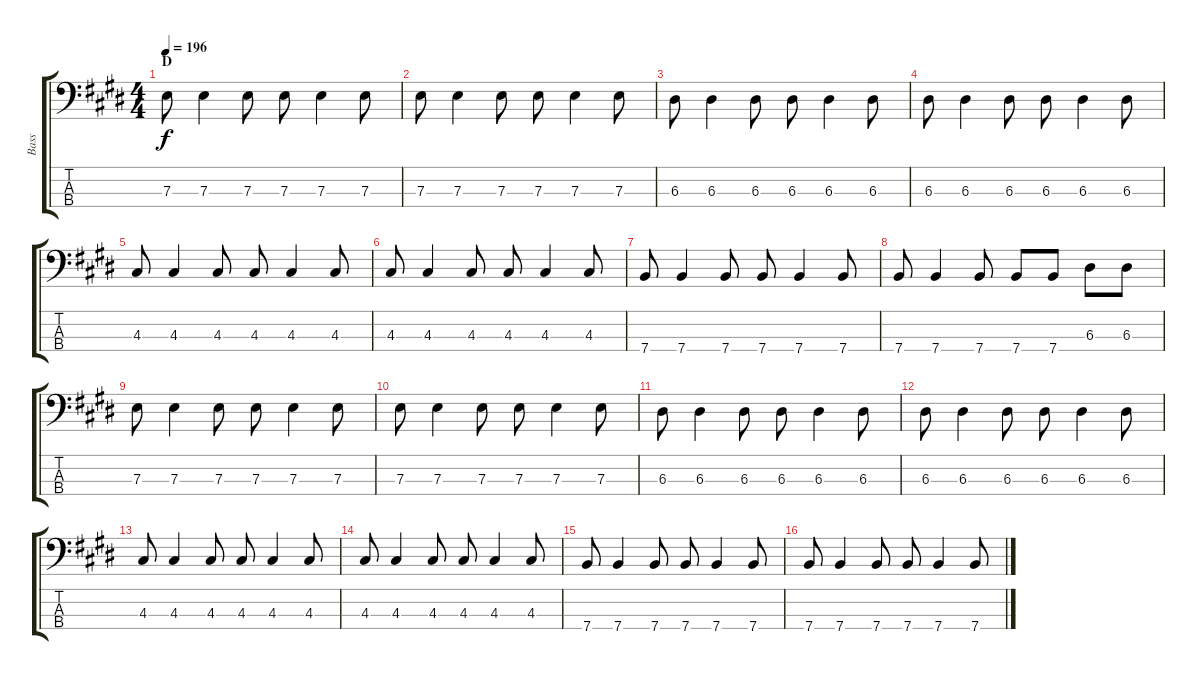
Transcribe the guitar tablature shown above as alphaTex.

\track ("Bass" "Bass") {instrument electricbassfinger}
\staff {score tabs}
\tuning (G2 D2 A1 E1) {hide}
\ts (4 4)
\section ("" "D")
\tempo 196
\clef f4
\ks e
7.3.8{dy f} 7.3.4 7.3.8 7.3.8 7.3.4 7.3.8 |
7.3.8 7.3.4 7.3.8 7.3.8 7.3.4 7.3.8 |
6.3.8 6.3.4 6.3.8 6.3.8 6.3.4 6.3.8 |
6.3.8 6.3.4 6.3.8 6.3.8 6.3.4 6.3.8 |
4.3.8 4.3.4 4.3.8 4.3.8 4.3.4 4.3.8 |
4.3.8 4.3.4 4.3.8 4.3.8 4.3.4 4.3.8 |
7.4.8 7.4.4 7.4.8 7.4.8 7.4.4 7.4.8 |
7.4.8 7.4.4 7.4.8 7.4.8 7.4.8 6.3.8 6.3.8 |
7.3.8 7.3.4 7.3.8 7.3.8 7.3.4 7.3.8 |
7.3.8 7.3.4 7.3.8 7.3.8 7.3.4 7.3.8 |
6.3.8 6.3.4 6.3.8 6.3.8 6.3.4 6.3.8 |
6.3.8 6.3.4 6.3.8 6.3.8 6.3.4 6.3.8 |
4.3.8 4.3.4 4.3.8 4.3.8 4.3.4 4.3.8 |
4.3.8 4.3.4 4.3.8 4.3.8 4.3.4 4.3.8 |
7.4.8 7.4.4 7.4.8 7.4.8 7.4.4 7.4.8 |
7.4.8 7.4.4 7.4.8 7.4.8 7.4.4 7.4.8
